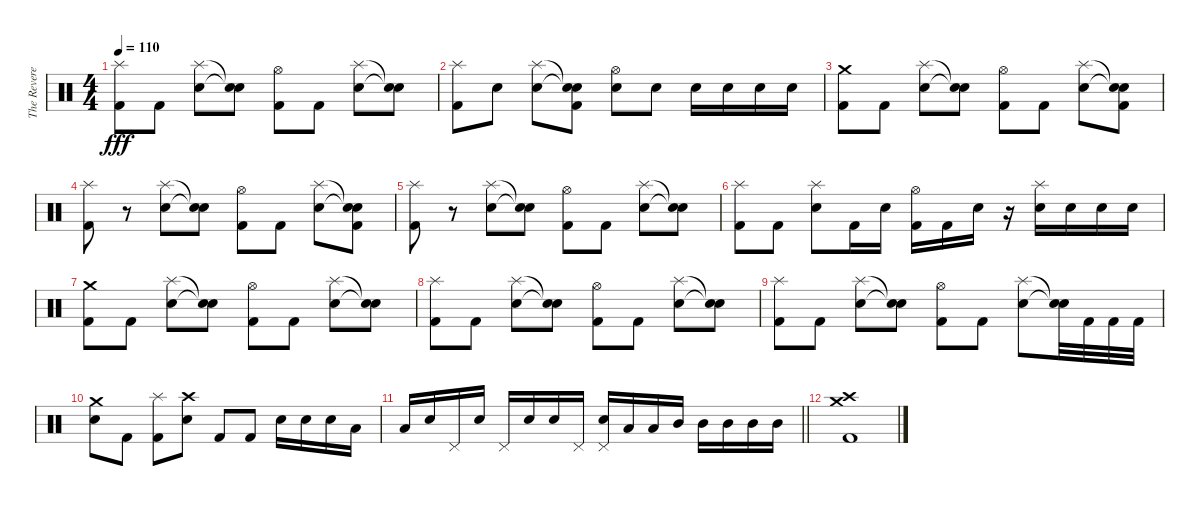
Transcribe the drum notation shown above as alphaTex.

\track ("The Reverend " "The Revere") {instrument percussion}
\staff {score}
\articulation defaults
\ts (4 4)
\tempo 110
\clef neutral
\ks c
("Splash (hit)" "Kick (hit) 2").8{dy fff} "Kick (hit) 2".8 ("Splash (hit)" "Snare (hit) 2").8 ("Snare (hit)"{t} "Snare (hit)"{t}).8 ("Hi-Hat (open)" "Kick (hit) 2").8 "Kick (hit) 2".8 ("Splash (hit)" "Snare (hit) 2").8 ("Snare (hit)"{t} "Snare (hit)"{t}).8 |
("Splash (hit)" "Kick (hit) 2").8 "Snare (hit) 2".8 ("Splash (hit)" "Snare (hit) 2").8 ("Snare (hit)"{t} "Snare (hit)"{t} "Kick (hit) 2").8 ("Hi-Hat (open)" "Snare (hit) 2").8 "Snare (hit) 2".8 "Snare (hit) 2".16 "Snare (hit) 2".16 "Snare (hit) 2".16 "Snare (hit) 2".16 |
("Crash medium (hit)" "Kick (hit) 2").8 "Kick (hit) 2".8 ("Splash (hit)" "Snare (hit) 2").8 ("Snare (hit)"{t} "Snare (hit)"{t}).8 ("Hi-Hat (open)" "Kick (hit) 2").8 "Kick (hit) 2".8 ("Splash (hit)" "Snare (hit) 2").8 ("Snare (hit)"{t} "Snare (hit)"{t} "Kick (hit) 2").8 |
("Splash (hit)" "Kick (hit) 2").8 r.8 ("Splash (hit)" "Snare (hit) 2").8 ("Snare (hit)"{t} "Snare (hit)"{t}).8 ("Hi-Hat (open)" "Kick (hit) 2").8 "Kick (hit) 2".8 ("Splash (hit)" "Snare (hit) 2").8 ("Snare (hit)"{t} "Snare (hit)"{t} "Kick (hit) 2").8 |
("Splash (hit)" "Kick (hit) 2").8 r.8 ("Splash (hit)" "Snare (hit) 2").8 ("Snare (hit)"{t} "Snare (hit)"{t}).8 ("Hi-Hat (open)" "Kick (hit) 2").8 "Kick (hit) 2".8 ("Splash (hit)" "Snare (hit) 2").8 ("Snare (hit)"{t} "Snare (hit)"{t}).8 |
("Splash (hit)" "Kick (hit) 2").8 "Kick (hit) 2".8 ("Splash (hit)" "Snare (hit) 2").8 "Kick (hit) 2".16 "Snare (hit) 2".16 ("Hi-Hat (open)" "Kick (hit) 2").16 "Kick (hit) 2".16 "Snare (hit) 2".16 r.16 ("Splash (hit)" "Snare (hit) 2").16 "Snare (hit) 2".16 "Snare (hit) 2".16 "Snare (hit) 2".16 |
("Crash medium (hit)" "Kick (hit) 2").8 "Kick (hit) 2".8 ("Splash (hit)" "Snare (hit) 2").8 ("Snare (hit)"{t} "Snare (hit)"{t}).8 ("Hi-Hat (open)" "Kick (hit) 2").8 "Kick (hit) 2".8 ("Splash (hit)" "Snare (hit) 2").8 ("Snare (hit)"{t} "Snare (hit)"{t}).8 |
("Splash (hit)" "Kick (hit) 2").8 "Kick (hit) 2".8 ("Splash (hit)" "Snare (hit) 2").8 ("Snare (hit)"{t} "Snare (hit)"{t}).8 ("Hi-Hat (open)" "Kick (hit) 2").8 "Kick (hit) 2".8 ("Splash (hit)" "Snare (hit) 2").8 ("Snare (hit)"{t} "Snare (hit)"{t}).8 |
("Splash (hit)" "Kick (hit) 2").8 "Kick (hit) 2".8 ("Splash (hit)" "Snare (hit) 2").8 ("Snare (hit)"{t} "Snare (hit)"{t}).8 ("Hi-Hat (open)" "Kick (hit) 2").8 "Kick (hit) 2".8 ("Splash (hit)" "Snare (hit) 2").8 ("Snare (hit)"{t} "Snare (hit)"{t}).32 "Kick (hit) 2".32 "Kick (hit) 2".32 "Kick (hit) 2".32 |
("Crash medium (hit)" "Snare (hit) 2").8 "Kick (hit) 2".8 ("Splash (hit)" "Kick (hit) 2").8 ("Crash high (hit)" "Snare (hit) 2").8 "Kick (hit) 2".8 "Kick (hit) 2".8 "Snare (hit) 2".16 "Snare (hit) 2".16 "Snare (hit) 2".16 "Low Floor Tom (hit)".16 |
\barLineRight lightlight "Low Floor Tom (hit)".16 "Snare (hit) 2".16 "Pedal Hi-Hat (hit)".16 "Snare (hit) 2".16 "Pedal Hi-Hat (hit)".16 "Snare (hit) 2".16 "Snare (hit) 2".16 "Pedal Hi-Hat (hit)".16
("Pedal Hi-Hat (hit)" "Snare (hit) 2").16 "Low Tom (hit)".16 "Low Tom (hit)".16 "Mid Tom (hit)".16 "Mid Tom (hit)".16 "Mid Tom (hit)".16 "Mid Tom (hit)".16 "Mid Tom (hit)".16 |
("Crash medium (hit)" "Crash high (hit)" "Kick (hit) 2").1
